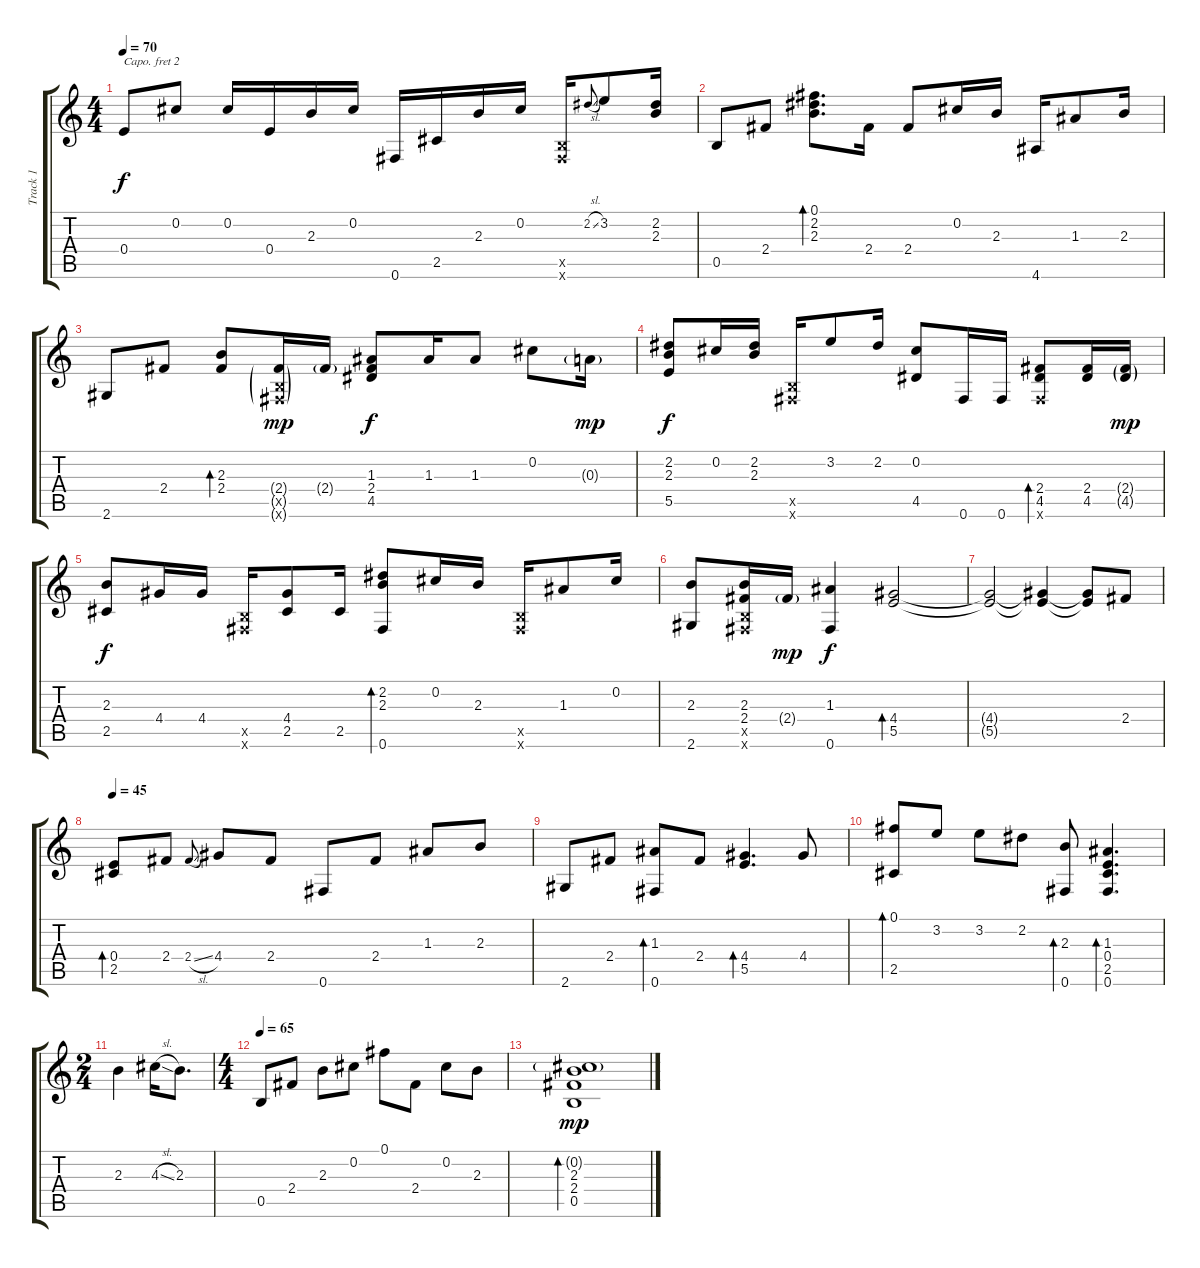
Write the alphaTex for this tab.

\track ("Track 1" "Track 1") {instrument acousticguitarsteel}
\staff {score tabs}
\capo 2
\tuning (E4 B3 G3 D3 A2 E2) {hide}
\ts (4 4)
\tempo 70
\clef g2
\ks c
0.4.8{dy f} 0.2.8 0.2.16 0.4.16 2.3.16 0.2.16 0.6.16 2.5.16 2.3.16 0.2.16 (0.5{x} 0.6{x}).16 2.2{sl}.8{gr onbeat} 3.2.8 (2.2 2.3).16 |
0.5.8 2.4.8 (0.1 2.2 2.3).8{d bd 120} 2.4.16 2.4.8 0.2.16 2.3.16 4.6.16 1.3.8 2.3.16 |
2.6.8 2.4.8 (2.3 2.4).8{bd 60} (2.4{g} 0.5{g x} 0.6{g x}).16{dy mp} 2.4{g}.16 (1.3 2.4 4.5).8{dy f} 1.3.16 1.3.8 0.2.8 0.3{g}.16{dy mp} |
(2.2 2.3 5.5).8{dy f} 0.2.16 (2.2 2.3).16 (0.5{x} 0.6{x}).16 3.2.8 2.2.16 (0.2 4.5).8 0.6.16 0.6.16 (2.4 4.5 0.6{x}).8{bd 120} (2.4 4.5).16 (2.4{g} 4.5{g}).16{dy mp} |
(2.3 2.5).8{dy f} 4.4.16 4.4.16 (0.5{x} 0.6{x}).16 (4.4 2.5).8 2.5.16 (2.2 2.3 0.6).8{bd 120} 0.2.16 2.3.16 (0.5{x} 0.6{x}).16 1.3.8 0.2.16 |
(2.3 2.6).8 (2.3 2.4 0.5{x} 0.6{x}).16 2.4{g}.16{dy mp} (1.3 0.6).4{dy f} (4.4 5.5).2{bd 60} |
(4.4{t} 5.5{t}).2 (4.4{t} 5.5{t}).4 (4.4{t} 5.5{t}).8 2.4.8 |
\tempo 45
(0.4 2.5).8{bd 120} 2.4.8 2.4{sl}.8{gr onbeat} 4.4.8 2.4.8 0.6.8 2.4.8 1.3.8 2.3.8 |
2.6.8 2.4.8 (1.3 0.6).8{bd 120} 2.4.8 (4.4 5.5).4{d bd 120} 4.4.8 |
(0.1 2.5).8{bd 120} 3.2.8 3.2.8 2.2.8 (2.3 0.6).8{bd 120} (1.3 0.4 2.5 0.6).4{d bd 120} |
\ts (2 4)
2.3.4 4.3{sl}.16 2.3.8{d} |
\ts (4 4)
\tempo 65
0.5.8 2.4.8 2.3.8 0.2.8 0.1.8 2.4.8 0.2.8 2.3.8 |
(0.2{g} 2.3 2.4 0.5).1{bd 240 dy mp}
